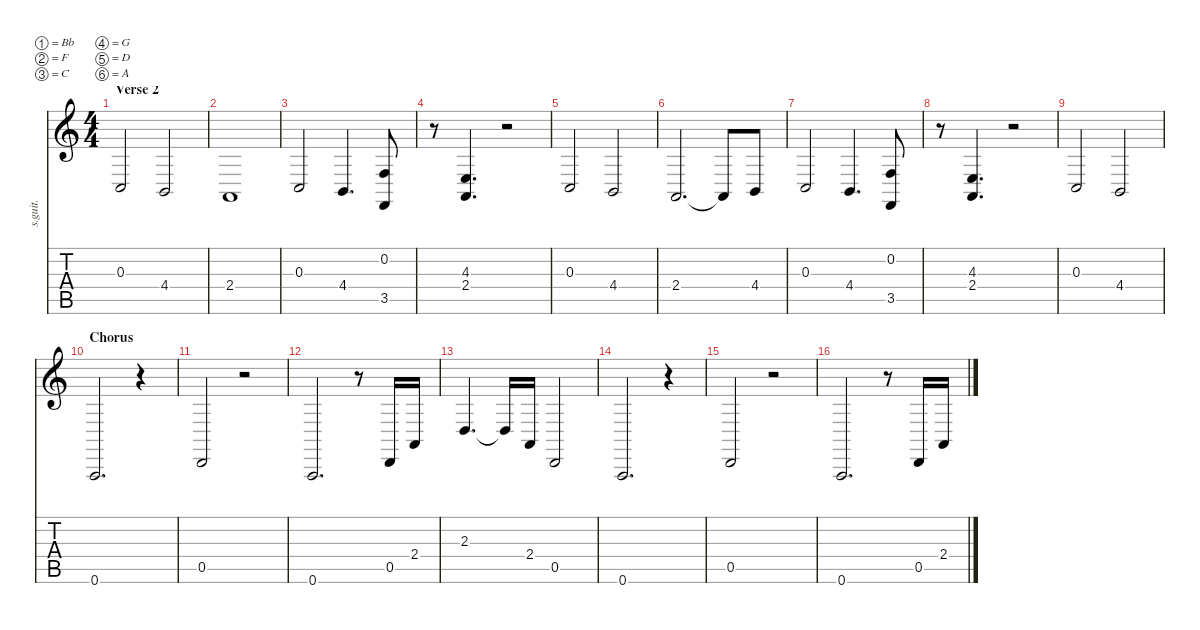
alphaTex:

\defaultSystemsLayout 4
\hideDynamics
\bracketExtendMode nobrackets
\track ("John Paul Jones - Honher Electra LH" "s.guit.") {instrument electricpiano1}
\staff {score tabs}
\tuning (Bb2 F2 C2 G1 D1 A0)
\displaytranspose 12
\ts (4 4)
\section ("" "Verse 2")
\tempo (78 hide)
\clef g2
\ks c
0.3.2{lyrics (0 "") lyrics (1 "") lyrics (2 "") lyrics (3 "") lyrics (4 "") dy mp} 4.4.2{lyrics (0 "") lyrics (1 "") lyrics (2 "") lyrics (3 "") lyrics (4 "")} |
2.4.1{lyrics (0 "") lyrics (1 "") lyrics (2 "") lyrics (3 "") lyrics (4 "")} |
0.3.2{lyrics (0 "") lyrics (1 "") lyrics (2 "") lyrics (3 "") lyrics (4 "")} 4.4.4{d lyrics (0 "") lyrics (1 "") lyrics (2 "") lyrics (3 "") lyrics (4 "")} (0.2 3.5).8{lyrics (0 "") lyrics (1 "") lyrics (2 "") lyrics (3 "") lyrics (4 "")} |
r.8 (4.3 2.4).4{d lyrics (0 "") lyrics (1 "") lyrics (2 "") lyrics (3 "") lyrics (4 "")} r.2 |
0.3.2{lyrics (0 "") lyrics (1 "") lyrics (2 "") lyrics (3 "") lyrics (4 "")} 4.4.2{lyrics (0 "") lyrics (1 "") lyrics (2 "") lyrics (3 "") lyrics (4 "")} |
2.4.2{d lyrics (0 "") lyrics (1 "") lyrics (2 "") lyrics (3 "") lyrics (4 "")} 2.4{t}.8{lyrics (0 "") lyrics (1 "") lyrics (2 "") lyrics (3 "") lyrics (4 "")} 4.4.8{lyrics (0 "") lyrics (1 "") lyrics (2 "") lyrics (3 "") lyrics (4 "")} |
0.3.2{lyrics (0 "") lyrics (1 "") lyrics (2 "") lyrics (3 "") lyrics (4 "")} 4.4.4{d lyrics (0 "") lyrics (1 "") lyrics (2 "") lyrics (3 "") lyrics (4 "")} (0.2 3.5).8{lyrics (0 "") lyrics (1 "") lyrics (2 "") lyrics (3 "") lyrics (4 "")} |
r.8 (4.3 2.4).4{d lyrics (0 "") lyrics (1 "") lyrics (2 "") lyrics (3 "") lyrics (4 "")} r.2 |
0.3.2{lyrics (0 "") lyrics (1 "") lyrics (2 "") lyrics (3 "") lyrics (4 "")} 4.4.2{lyrics (0 "") lyrics (1 "") lyrics (2 "") lyrics (3 "") lyrics (4 "")} |
\section ("" "Chorus")
\tempo (82 hide)
0.6.2{d lyrics (0 "") lyrics (1 "") lyrics (2 "") lyrics (3 "") lyrics (4 "")} r.4 |
0.5.2{lyrics (0 "") lyrics (1 "") lyrics (2 "") lyrics (3 "") lyrics (4 "")} r.2 |
0.6.2{d lyrics (0 "") lyrics (1 "") lyrics (2 "") lyrics (3 "") lyrics (4 "")} r.8 0.5.16{lyrics (0 "") lyrics (1 "") lyrics (2 "") lyrics (3 "") lyrics (4 "")} 2.4.16{lyrics (0 "") lyrics (1 "") lyrics (2 "") lyrics (3 "") lyrics (4 "")} |
2.3.4{d lyrics (0 "") lyrics (1 "") lyrics (2 "") lyrics (3 "") lyrics (4 "")} 2.3{t}.16{lyrics (0 "") lyrics (1 "") lyrics (2 "") lyrics (3 "") lyrics (4 "")} 2.4.16{lyrics (0 "") lyrics (1 "") lyrics (2 "") lyrics (3 "") lyrics (4 "")} 0.5.2{lyrics (0 "") lyrics (1 "") lyrics (2 "") lyrics (3 "") lyrics (4 "")} |
0.6.2{d lyrics (0 "") lyrics (1 "") lyrics (2 "") lyrics (3 "") lyrics (4 "")} r.4 |
0.5.2{lyrics (0 "") lyrics (1 "") lyrics (2 "") lyrics (3 "") lyrics (4 "")} r.2 |
0.6.2{d lyrics (0 "") lyrics (1 "") lyrics (2 "") lyrics (3 "") lyrics (4 "")} r.8 0.5.16{lyrics (0 "") lyrics (1 "") lyrics (2 "") lyrics (3 "") lyrics (4 "")} 2.4.16{lyrics (0 "") lyrics (1 "") lyrics (2 "") lyrics (3 "") lyrics (4 "")}
